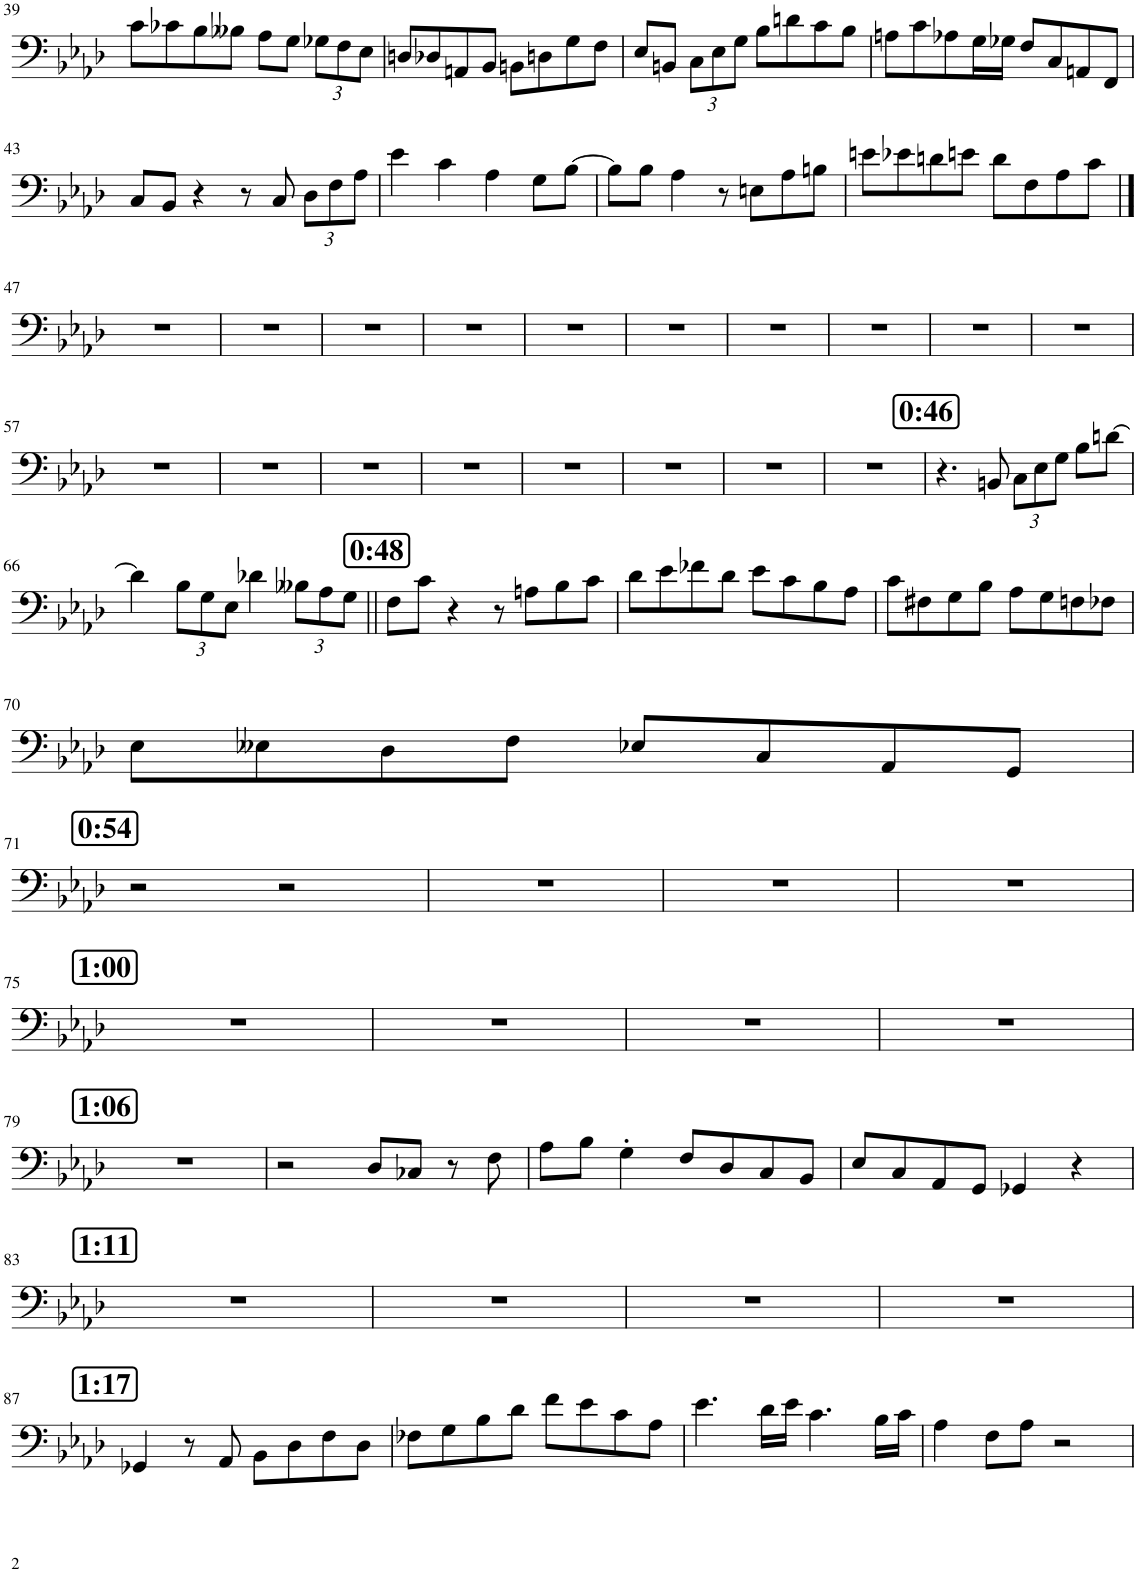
**kern
*part1
*staff1
*I"Piano
*I'Pno.
!!LO:PB:g=z
*clefF4
*k[b-e-a-d-]
*M2/2
*met(c|)
=39
8c\L
8c-X\
8B-\
8B--X\J
8A-\L
8G\J
*Xbrackettup
12G-X\L
12F\
12E-\J
=40
8Dn/L
8D-X/
8AAn/
8BB-/J
8BBn\L
8Dn\
8G\
8F\J
=41
8E-/L
8BBn/J
12C\L
12E-\
12G\J
8B-\L
8dn\
8c\
8B-\J
=42
8An\L
8c\
8A-X\
16G\L
16G-X\JJ
8F/L
8C/
8AAn/
8FF/J
!!LO:LB:g=z
=43
8C/L
8BB-/J
4r
8r
8C/
12D-\L
12F\
12A-\J
=44
4e-\
4c\
4A-\
8G\L
[8B-\J
=45
8B-\L]
8B-\J
4A-\
8r
8En\L
8A-\
8Bn\J
=46
8en\L
8e-X\
8dn\
8en\J
8d\L
8F\
8A-\
8c\J
!!LO:LB:g=z
==47
1r
=48
1r
=49
1r
=50
1r
=51
1r
=52
1r
=53
1r
=54
1r
=55
1r
=56
1r
!!LO:LB:g=z
=57
1r
=58
1r
=59
1r
=60
1r
=61
1r
=62
1r
=63
1r
=64
1r
!!LO:REH:place=s1:a:B:cj:fs=14:t=0&colon;46
=65
4.r
8BBn/
12C\L
12E-\
12G\J
8B-\L
[8dn\J
!!LO:LB:g=z
=66
4d\]
12B-\L
12G\
12E-\J
4d-X\
12B--X\L
12A-\
12G\J
!!LO:REH:place=s1:a:B:cj:fs=14:t=0&colon;48
=67||
8F\L
8c\J
4r
8r
8An\L
8B-\
8c\J
=68
8d-\L
8e-\
8f-X\
8d-\J
8e-\L
8c\
8B-\
8A-\J
=69
8c\L
8F#X\
8G\
8B-\J
8A-\L
8G\
8Fn\
8F-X\J
!!LO:LB:g=z
=70
8E-\L
8E--X\
8D-\
8F\J
8E-X/L
8C/
8AA-/
8GG/J
!!LO:LB:g=z
!!LO:REH:place=s1:a:B:cj:fs=14:t=0&colon;54
=71
2r
2r
=72
1r
=73
1r
=74
1r
!!LO:LB:g=z
!!LO:REH:place=s1:a:B:cj:fs=14:t=1&colon;00
=75
1r
=76
1r
=77
1r
=78
1r
!!LO:LB:g=z
!!LO:REH:place=s1:a:B:cj:fs=14:t=1&colon;06
=79
1r
=80
2r
8D-/L
8C-X/J
8r
8F\
=81
8A-\L
8B-\J
4G'\
8F/L
8D-/
8C/
8BB-/J
=82
8E-/L
8C/
8AA-/
8GG/J
4GG-X/
4r
!!LO:LB:g=z
!!LO:REH:place=s1:a:B:cj:fs=14:t=1&colon;11
=83
1r
=84
1r
=85
1r
=86
1r
!!LO:LB:g=z
!!LO:REH:place=s1:a:B:cj:fs=14:t=1&colon;17
=87
4GG-X/
8r
8AA-/
8BB-\L
8D-\
8F\
8D-\J
=88
8F-X\L
8G\
8B-\
8d-\J
8f\L
8e-\
8c\
8A-\J
=89
4.e-\
16d-\LL
16e-\JJ
4.c\
16B-\LL
16c\JJ
=90
4A-\
8F\L
8A-\J
2r
=
*-
